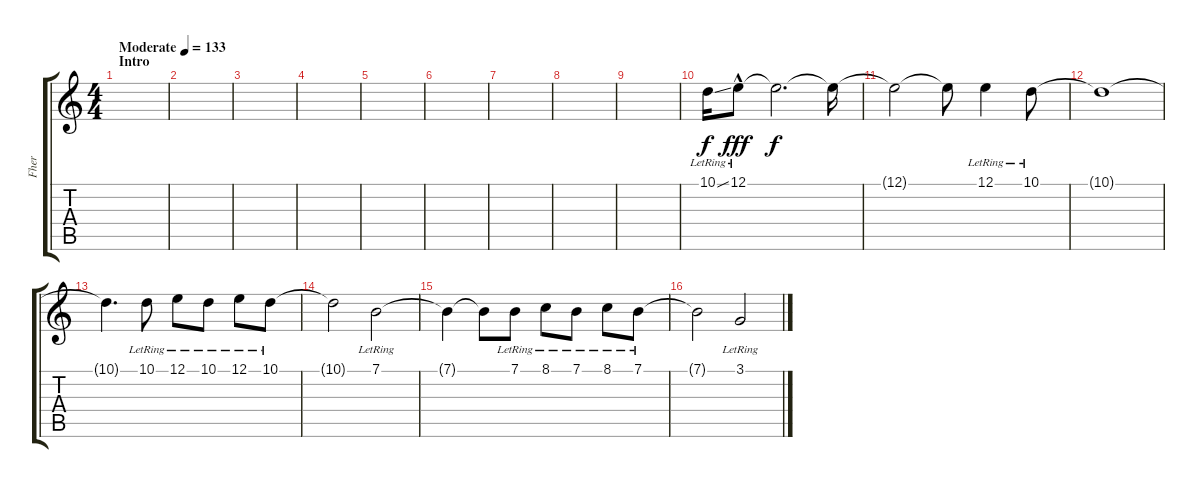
\track ("Fher" "Fher") {instrument harmonica}
\staff {score tabs}
\tuning (E4 B3 G3 D3 A2 E2) {hide}
\ts (4 4)
\section ("" "Intro")
\tempo (133 "Moderate")
\clef g2
\ks c
|
|
|
|
|
|
|
|
|
10.1{ss lr}.16 12.1{hac lr}.8{dy fff} 12.1{t}.2{d dy f} 12.1{t}.16 |
12.1{t}.2 12.1{t}.8 12.1{lr}.4 10.1{lr}.8 |
10.1{t}.1 |
10.1{t}.4{d} 10.1{lr}.8 12.1{lr}.8 10.1{lr}.8 12.1{lr}.8 10.1{lr}.8 |
10.1{t}.2 7.1{lr}.2 |
7.1{t}.4 7.1{t}.8 7.1{lr}.8 8.1{lr}.8 7.1{lr}.8 8.1{lr}.8 7.1{lr}.8 |
7.1{t}.2 3.1{lr}.2
